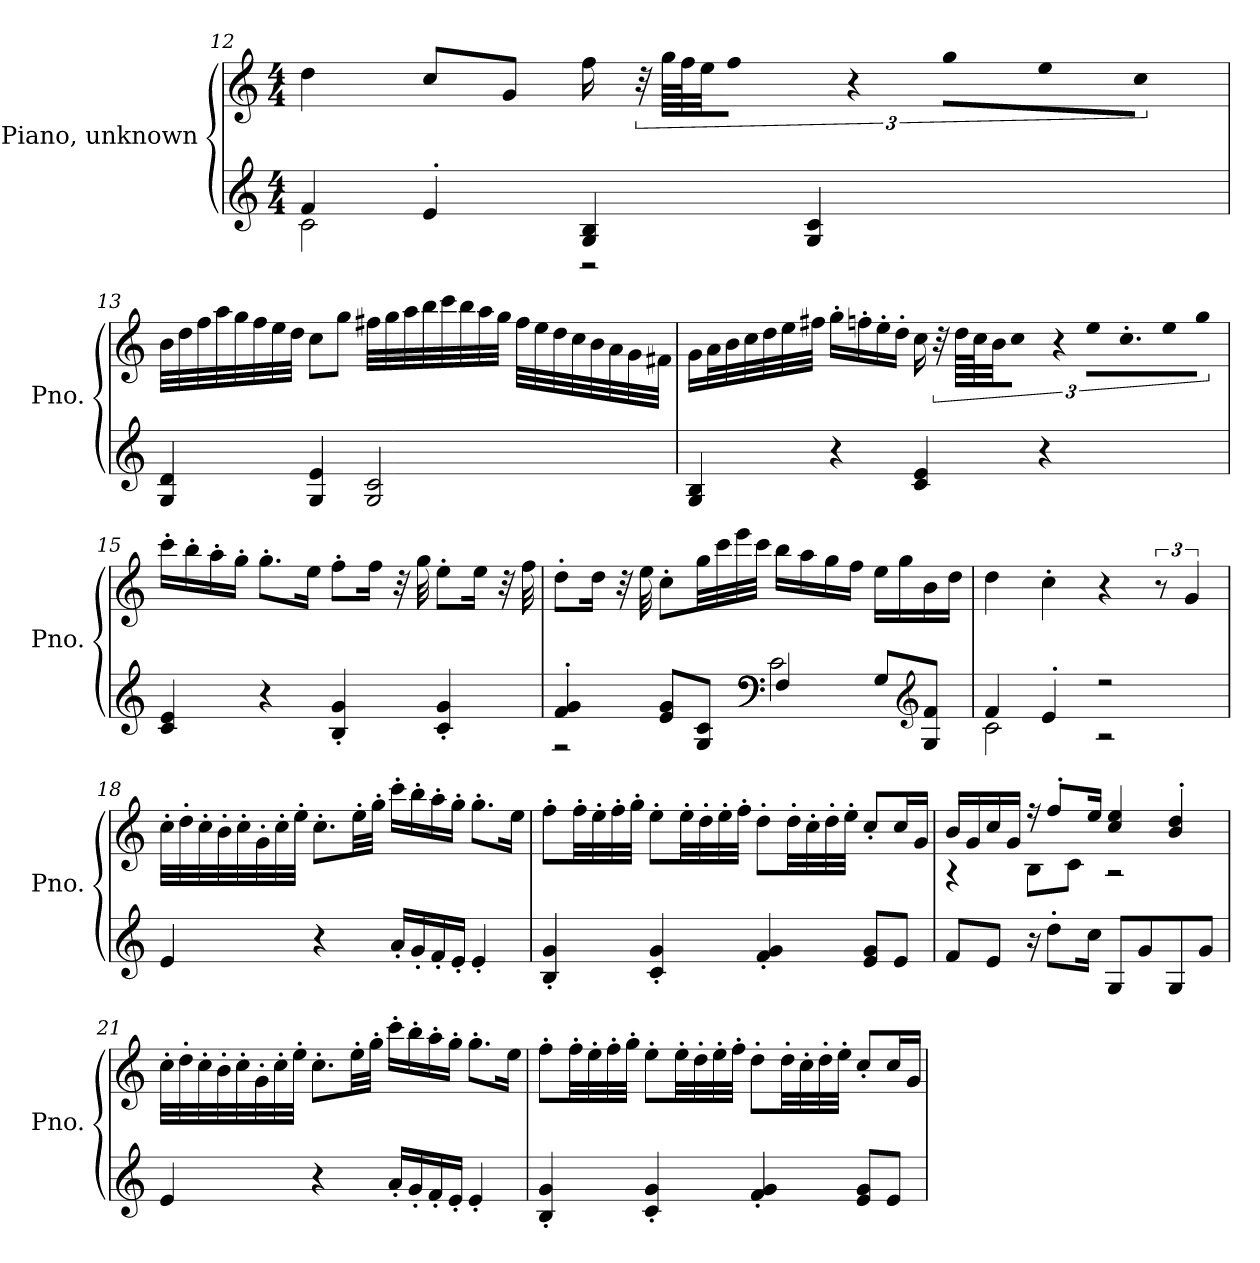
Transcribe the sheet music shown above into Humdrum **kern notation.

**kern	**kern
*part1	*part1
*staff2	*staff1
*I"Piano, unknown	*
*I'Pno.	*
*clefG2	*clefG2
*k[]	*k[]
*M4/4	*M4/4
=12	=12
*^	*
4f/	2c\	4dd\
4e'/	.	8cc/L
.	.	8g/J
4G/ 4B/	2r	16ff\
.	.	48r
.	.	96gg\LLLL
*	*	*Xbrackettup
.	.	96ff\J
.	.	48ee\J
.	.	16ff\JJ
.	.	32r
.	.	32gg\KKL
4G/ 4c/	.	8ee\
.	.	8cc\J
*v	*v	*
!!LO:LB:g=z
=13	=13
4G/ 4d/	32b\LLL
.	32dd\
.	32ff\
.	32aa\
.	32gg\
.	32ff\
.	32ee\
.	32dd\JJJ
4G/ 4e/	8cc\L
.	8gg\J
2G/ 2c/	32ff#X\LLL
.	32gg\
.	32aa\
.	32bb\
.	32ccc\
.	32bb\
.	32aa\
.	32gg\JJJ
.	32ff#\LLL
.	32ee\
.	32dd\
.	32cc\
.	32b\
.	32a\
.	32g\
.	32f#X\JJJ
!!LO:PB:g=z
=14	=14
4G/ 4B/	16g\LL
.	32a\L
.	32b\
.	32cc\
.	32dd\
.	32ee\
.	32ff#X\JJJ
4r	16gg'\LL
.	16ffn'\
.	16ee'\
.	16dd'\JJ
4c/ 4e/	16cc\
*	*brackettup
.	48r
.	96dd\LLLL
*	*Xbrackettup
.	96cc\J
.	48b\J
.	16cc\JJ
.	32r
.	32ee\KKL
4r	8.cc'\
.	32ee\LL
.	32gg\JJJ
=15	=15
4c/ 4e/	16ccc'\LL
.	16bb'\
.	16aa'\
.	16gg'\JJ
4r	8.gg'\L
.	16ee\Jk
4B/' 4g/'	8ff'\L
.	16ff\Jk
.	32r
.	32gg\
4c/' 4g/'	8ee'\L
.	16ee\Jk
.	32r
.	32ff\
!!LO:LB:g=z
=16	=16
*^	*
4f/' 4g/'	2r	8dd'\L
.	.	16dd\Jk
.	.	32r
.	.	32ee\
8e/ 8g/L	.	8cc'\L
8G/ 8c/J	.	32gg\LL
.	.	32ccc\
.	.	32eee\
.	.	32ccc\JJJ
*clefF4	*	*
4F/	2c\	16bb\LL
.	.	16aa\
.	.	16gg\
.	.	16ff\JJ
8G/L	.	16ee\LL
.	.	16gg\
*clefG2	*	*
8G/ 8f/J	.	16b\
.	.	16dd\JJ
=17	=17	=17
4f/	2c\	4dd\
4e'/	.	4cc'\
2r	2r	4r
*	*	*brackettup
.	.	12r
.	.	6g/
*v	*v	*
=18	=18
4e/	32cc'\LLL
.	32dd'\
.	32cc'\
.	32b'\
.	32cc'\
.	32g'\
.	32cc'\
.	32ee'\JJJ
4r	8.cc'\L
.	32ee'\LL
.	32gg'\JJJ
16a'/LL	16ccc'\LL
16g'/	16bb'\
16f'/	16aa'\
16e'/JJ	16gg'\JJ
4e'/	8.gg'\L
.	16ee\Jk
!!LO:LB:g=z
=19	=19
4B/' 4g/'	8ff'\L
.	32ff'\LL
.	32ee'\
.	32ff'\
.	32gg'\JJJ
4c/' 4g/'	8ee'\L
.	32ee'\LL
.	32dd'\
.	32ee'\
.	32ff'\JJJ
4f/' 4g/'	8dd'\L
.	32dd'\LL
.	32cc'\
.	32dd'\
.	32ee'\JJJ
8e/ 8g/L	8cc'/L
8e/J	16cc/L
.	16g/JJ
=20	=20
*	*^
8f/L	16b/LL	4r
.	16g/	.
8e/J	16cc/	.
.	16g/JJ	.
16r	16r	8B\L
8dd'\L	8ff'/L	.
.	.	8c\J
16cc\Jk	16ee/Jk	.
8G/L	4cc/ 4ee/	2r
8g/	.	.
8G/	4b/' 4dd/'	.
8g/J	.	.
*	*v	*v
!!LO:LB:g=z
=21	=21
4e/	32cc'\LLL
.	32dd'\
.	32cc'\
.	32b'\
.	32cc'\
.	32g'\
.	32cc'\
.	32ee'\JJJ
4r	8.cc'\L
.	32ee'\LL
.	32gg'\JJJ
16a'/LL	16ccc'\LL
16g'/	16bb'\
16f'/	16aa'\
16e'/JJ	16gg'\JJ
4e'/	8.gg'\L
.	16ee\Jk
=22	=22
4B/' 4g/'	8ff'\L
.	32ff'\LL
.	32ee'\
.	32ff'\
.	32gg'\JJJ
4c/' 4g/'	8ee'\L
.	32ee'\LL
.	32dd'\
.	32ee'\
.	32ff'\JJJ
4f/' 4g/'	8dd'\L
.	32dd'\LL
.	32cc'\
.	32dd'\
.	32ee'\JJJ
8e/ 8g/L	8cc'/L
8e/J	16cc/L
.	16g/JJ
=	=
*-	*-
